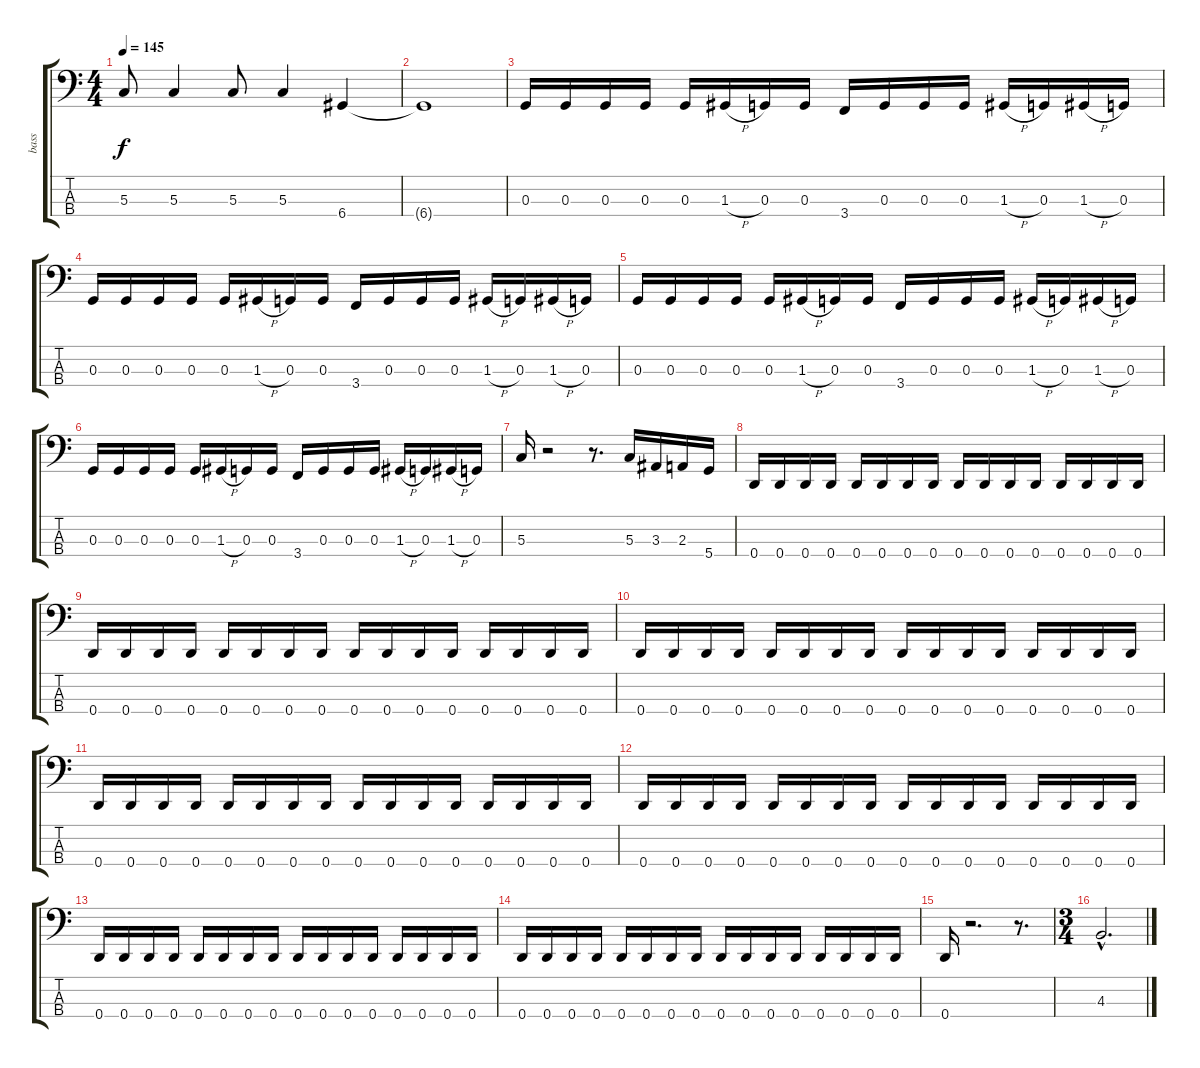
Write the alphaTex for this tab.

\track ("bass" "bass") {instrument electricbassfinger}
\staff {score tabs}
\tuning (F2 C2 G1 D1) {hide}
\ts (4 4)
\tempo 145
\clef f4
\ks c
5.3.8{dy f} 5.3.4 5.3.8 5.3.4 6.4.4 |
6.4{t}.1 |
0.3.16 0.3.16 0.3.16 0.3.16 0.3.16 1.3{h}.16 0.3.16 0.3.16 3.4.16 0.3.16 0.3.16 0.3.16 1.3{h}.16 0.3.16 1.3{h}.16 0.3.16 |
0.3.16 0.3.16 0.3.16 0.3.16 0.3.16 1.3{h}.16 0.3.16 0.3.16 3.4.16 0.3.16 0.3.16 0.3.16 1.3{h}.16 0.3.16 1.3{h}.16 0.3.16 |
0.3.16 0.3.16 0.3.16 0.3.16 0.3.16 1.3{h}.16 0.3.16 0.3.16 3.4.16 0.3.16 0.3.16 0.3.16 1.3{h}.16 0.3.16 1.3{h}.16 0.3.16 |
0.3.16 0.3.16 0.3.16 0.3.16 0.3.16 1.3{h}.16 0.3.16 0.3.16 3.4.16 0.3.16 0.3.16 0.3.16 1.3{h}.16 0.3.16 1.3{h}.16 0.3.16 |
5.3.16 r.2 r.8{d} 5.3.16 3.3.16 2.3.16 5.4.16 |
0.4.16 0.4.16 0.4.16 0.4.16 0.4.16 0.4.16 0.4.16 0.4.16 0.4.16 0.4.16 0.4.16 0.4.16 0.4.16 0.4.16 0.4.16 0.4.16 |
0.4.16 0.4.16 0.4.16 0.4.16 0.4.16 0.4.16 0.4.16 0.4.16 0.4.16 0.4.16 0.4.16 0.4.16 0.4.16 0.4.16 0.4.16 0.4.16 |
0.4.16 0.4.16 0.4.16 0.4.16 0.4.16 0.4.16 0.4.16 0.4.16 0.4.16 0.4.16 0.4.16 0.4.16 0.4.16 0.4.16 0.4.16 0.4.16 |
0.4.16 0.4.16 0.4.16 0.4.16 0.4.16 0.4.16 0.4.16 0.4.16 0.4.16 0.4.16 0.4.16 0.4.16 0.4.16 0.4.16 0.4.16 0.4.16 |
0.4.16 0.4.16 0.4.16 0.4.16 0.4.16 0.4.16 0.4.16 0.4.16 0.4.16 0.4.16 0.4.16 0.4.16 0.4.16 0.4.16 0.4.16 0.4.16 |
0.4.16 0.4.16 0.4.16 0.4.16 0.4.16 0.4.16 0.4.16 0.4.16 0.4.16 0.4.16 0.4.16 0.4.16 0.4.16 0.4.16 0.4.16 0.4.16 |
0.4.16 0.4.16 0.4.16 0.4.16 0.4.16 0.4.16 0.4.16 0.4.16 0.4.16 0.4.16 0.4.16 0.4.16 0.4.16 0.4.16 0.4.16 0.4.16 |
0.4.16 r.2{d} r.8{d} |
\ts (3 4)
4.3{hac}.2{d}
